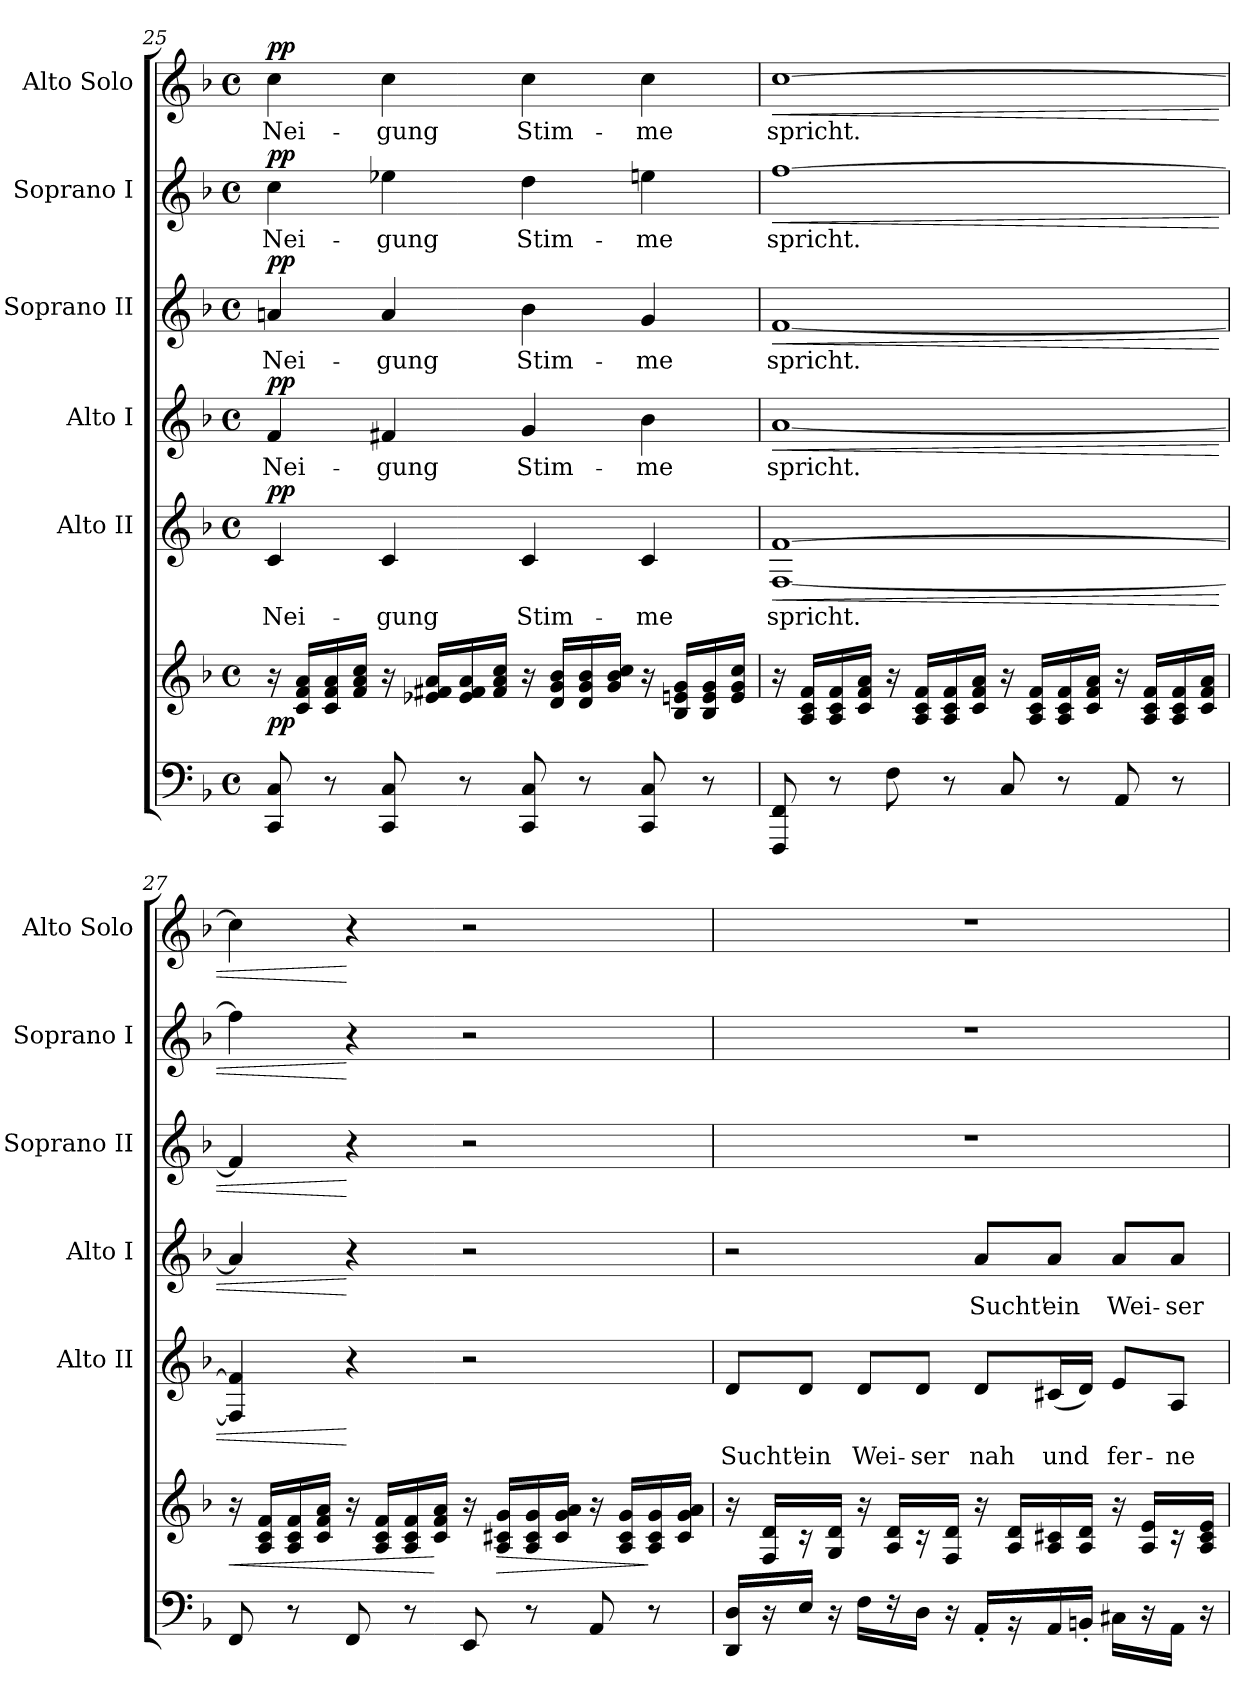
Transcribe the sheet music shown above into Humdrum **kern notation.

**kern	**kern	**dynam	**kern	**text	**dynam	**kern	**text	**dynam	**kern	**text	**dynam	**kern	**text	**dynam	**kern	**text	**dynam
*part7	*part6	*part6	*part5	*part5	*part5	*part4	*part4	*part4	*part3	*part3	*part3	*part2	*part2	*part2	*part1	*part1	*part1
*staff7	*staff6	*staff6	*staff5	*staff5	*staff5	*staff4	*staff4	*staff4	*staff3	*staff3	*staff3	*staff2	*staff2	*staff2	*staff1	*staff1	*staff1
*	*	*	*I"Alto II	*	*	*I"Alto I	*	*	*I"Soprano II	*	*	*I"Soprano I	*	*	*I"Alto Solo	*	*
*	*	*	*I'Alto II	*	*	*I'Alto I	*	*	*I'Soprano II	*	*	*I'Soprano I	*	*	*I'Alto Solo	*	*
!!LO:LB:g=z
*clefF4	*clefG2	*	*clefG2	*	*	*clefG2	*	*	*clefG2	*	*	*clefG2	*	*	*clefG2	*	*
*k[b-]	*k[b-]	*	*k[b-]	*	*	*k[b-]	*	*	*k[b-]	*	*	*k[b-]	*	*	*k[b-]	*	*
*F:	*F:	*	*F:	*	*	*F:	*	*	*F:	*	*	*F:	*	*	*F:	*	*
*M4/4	*M4/4	*	*M4/4	*	*	*M4/4	*	*	*M4/4	*	*	*M4/4	*	*	*M4/4	*	*
*met(c)	*met(c)	*	*met(c)	*	*	*met(c)	*	*	*met(c)	*	*	*met(c)	*	*	*met(c)	*	*
=25	=25	=25	=25	=25	=25	=25	=25	=25	=25	=25	=25	=25	=25	=25	=25	=25	=25
!	!	!LO:DY:b	!	!	!LO:DY:a	!	!	!LO:DY:a	!	!	!LO:DY:a	!	!	!LO:DY:a	!	!	!LO:DY:a
8CC/ 8C/	16r	pp	4c/	Nei-	pp	4f/	Nei-	pp	4an/	Nei-	pp	4cc\	Nei-	pp	4cc\	Nei-	pp
.	16c/ 16f/ 16a/LL	.	.	.	.	.	.	.	.	.	.	.	.	.	.	.	.
8r	16c/ 16f/ 16a/	.	.	.	.	.	.	.	.	.	.	.	.	.	.	.	.
.	16f/ 16a/ 16cc/JJ	.	.	.	.	.	.	.	.	.	.	.	.	.	.	.	.
8CC/ 8C/	16r	.	4c/	-gung	.	4f#X/	-gung	.	4a/	-gung	.	4ee-X\	-gung	.	4cc\	-gung	.
.	16e-X/ 16f#X/ 16a/LL	.	.	.	.	.	.	.	.	.	.	.	.	.	.	.	.
8r	16e-/ 16f#/ 16a/	.	.	.	.	.	.	.	.	.	.	.	.	.	.	.	.
.	16f#/ 16a/ 16cc/JJ	.	.	.	.	.	.	.	.	.	.	.	.	.	.	.	.
8CC/ 8C/	16r	.	4c/	Stim-	.	4g/	Stim-	.	4b-\	Stim-	.	4dd\	Stim-	.	4cc\	Stim-	.
.	16d/ 16g/ 16b-/LL	.	.	.	.	.	.	.	.	.	.	.	.	.	.	.	.
8r	16d/ 16g/ 16b-/	.	.	.	.	.	.	.	.	.	.	.	.	.	.	.	.
.	16g/ 16b-/ 16cc/JJ	.	.	.	.	.	.	.	.	.	.	.	.	.	.	.	.
8CC/ 8C/	16r	.	4c/	-me	.	4b-\	-me	.	4g/	-me	.	4een\	-me	.	4cc\	-me	.
.	16B-/ 16en/ 16g/LL	.	.	.	.	.	.	.	.	.	.	.	.	.	.	.	.
8r	16B-/ 16e/ 16g/	.	.	.	.	.	.	.	.	.	.	.	.	.	.	.	.
.	16e/ 16g/ 16cc/JJ	.	.	.	.	.	.	.	.	.	.	.	.	.	.	.	.
=26	=26	=26	=26	=26	=26	=26	=26	=26	=26	=26	=26	=26	=26	=26	=26	=26	=26
*	*^	*	*	*	*	*	*	*	*	*	*	*	*	*	*	*	*
!	!	!	!	!	!	!LO:HP:b	!	!	!	!	!	!	!	!	!	!	!	!
!	!	!	!	!	!	!LO:HP:n=1:b	!	!	!LO:HP:b	!	!	!	!	!	!	!	!	!
!	!	!	!	!	!	!	!	!	!LO:HP:n=1:b	!	!	!LO:HP:b	!	!	!	!	!	!
!	!	!	!	!	!	!	!	!	!	!	!	!LO:HP:n=1:b	!	!	!LO:HP:b	!	!	!
!	!	!	!	!	!	!	!	!	!	!	!	!	!	!	!LO:HP:n=1:b	!	!	!LO:HP:b
!	!	!	!	!	!	!	!	!	!	!	!	!	!	!	!	!	!	!LO:HP:n=1:b
8FFF/ 8FF/	16r	16ryy	.	[1F [1f	spricht.	< >	[1a	spricht.	< >	[1f	spricht.	< >	[1ff	spricht.	< >	[1cc	spricht.	< >
.	16A/ 16c/ 16f/LL	16ryy	.	.	.	.	.	.	.	.	.	.	.	.	.	.	.	.
8r	16A/ 16c/ 16f/	8ryy	.	.	.	.	.	.	.	.	.	.	.	.	.	.	.	.
.	16c/ 16f/ 16a/JJ	.	.	.	.	.	.	.	.	.	.	.	.	.	.	.	.	.
8F\	16r	8ryy	.	.	.	.	.	.	.	.	.	.	.	.	.	.	.	.
.	16A/ 16c/ 16f/LL	.	.	.	.	.	.	.	.	.	.	.	.	.	.	.	.	.
8r	16A/ 16c/ 16f/	8ryy	.	.	.	.	.	.	.	.	.	.	.	.	.	.	.	.
.	16c/ 16f/ 16a/JJ	.	.	.	.	.	.	.	.	.	.	.	.	.	.	.	.	.
8C/	16r	2ryy	.	.	.	.	.	.	.	.	.	.	.	.	.	.	.	.
.	16A/ 16c/ 16f/LL	.	.	.	.	.	.	.	.	.	.	.	.	.	.	.	.	.
8r	16A/ 16c/ 16f/	.	.	.	.	.	.	.	.	.	.	.	.	.	.	.	.	.
.	16c/ 16f/ 16a/JJ	.	.	.	.	.	.	.	.	.	.	.	.	.	.	.	.	.
8AA/	16r	.	.	.	.	.	.	.	.	.	.	.	.	.	.	.	.	.
.	16A/ 16c/ 16f/LL	.	.	.	.	.	.	.	.	.	.	.	.	.	.	.	.	.
8r	16A/ 16c/ 16f/	.	.	.	.	.	.	.	.	.	.	.	.	.	.	.	.	.
.	16c/ 16f/ 16a/JJ	.	.	.	.	.	.	.	.	.	.	.	.	.	.	.	.	.
*	*v	*v	*	*	*	*	*	*	*	*	*	*	*	*	*	*	*	*
!!LO:PB:g=z
=27	=27	=27	=27	=27	=27	=27	=27	=27	=27	=27	=27	=27	=27	=27	=27	=27	=27
!	!	!LO:HP:b	!	!	!	!	!	!	!	!	!	!	!	!	!	!	!
8FF/	16r	<	4F/] 4f/]	.	.	4a/]	.	.	4f/]	.	.	4ff\]	.	.	4cc\]	.	.
.	16A/ 16c/ 16f/LL	.	.	.	.	.	.	.	.	.	.	.	.	.	.	.	.
8r	16A/ 16c/ 16f/	.	.	.	.	.	.	.	.	.	.	.	.	.	.	.	.
.	16c/ 16f/ 16a/JJ	.	.	.	.	.	.	.	.	.	.	.	.	.	.	.	.
8FF/	16r	.	4r	.	[	4r	.	[	4r	.	[	4r	.	[	4r	.	[
.	16A/ 16c/ 16f/LL	.	.	.	.	.	.	.	.	.	.	.	.	.	.	.	.
8r	16A/ 16c/ 16f/	.	.	.	.	.	.	.	.	.	.	.	.	.	.	.	.
.	16c/ 16f/ 16a/JJ	[	.	.	.	.	.	.	.	.	.	.	.	.	.	.	.
8EE/	16r	.	2r	.	]	2r	.	]	2r	.	]	2r	.	]	2r	.	]
!	!	!LO:HP:b	!	!	!	!	!	!	!	!	!	!	!	!	!	!	!
.	16A/ 16c#X/ 16g/LL	>	.	.	.	.	.	.	.	.	.	.	.	.	.	.	.
8r	16A/ 16c#/ 16g/	.	.	.	.	.	.	.	.	.	.	.	.	.	.	.	.
.	16c#/ 16g/ 16a/JJ	.	.	.	.	.	.	.	.	.	.	.	.	.	.	.	.
8AA/	16r	.	.	.	.	.	.	.	.	.	.	.	.	.	.	.	.
.	16A/ 16c#/ 16g/LL	.	.	.	.	.	.	.	.	.	.	.	.	.	.	.	.
8r	16A/ 16c#/ 16g/	]	.	.	.	.	.	.	.	.	.	.	.	.	.	.	.
.	16c#/ 16g/ 16a/JJ	.	.	.	.	.	.	.	.	.	.	.	.	.	.	.	.
=28	=28	=28	=28	=28	=28	=28	=28	=28	=28	=28	=28	=28	=28	=28	=28	=28	=28
16DD/ 16D/KL	16r	.	8d/L	Sucht'	.	2r	.	.	1r	.	.	1r	.	.	1r	.	.
16r	16F/ 16d/KL	.	.	.	.	.	.	.	.	.	.	.	.	.	.	.	.
16E/Jk	16r	.	8d/J	ein	.	.	.	.	.	.	.	.	.	.	.	.	.
16r	16G/ 16d/Jk	.	.	.	.	.	.	.	.	.	.	.	.	.	.	.	.
16F\KL	16r	.	8d/L	Wei-	.	.	.	.	.	.	.	.	.	.	.	.	.
16r	16A/ 16d/KL	.	.	.	.	.	.	.	.	.	.	.	.	.	.	.	.
16D\Jk	16r	.	8d/J	-ser	.	.	.	.	.	.	.	.	.	.	.	.	.
16r	16F/ 16d/Jk	.	.	.	.	.	.	.	.	.	.	.	.	.	.	.	.
16AA'</KL	16r	.	8d/L	nah	.	8a/L	Sucht'	.	.	.	.	.	.	.	.	.	.
16r	16A/ 16d/LL	.	.	.	.	.	.	.	.	.	.	.	.	.	.	.	.
16AA/L	16A/ 16c#X/	.	(16c#X/L	und	.	8a/J	ein	.	.	.	.	.	.	.	.	.	.
16BBn'</JJ	16A/ 16d/JJ	.	16d/JJ)	.	.	.	.	.	.	.	.	.	.	.	.	.	.
16C#X\KL	16r	.	8e/L	fer-	.	8a/L	Wei-	.	.	.	.	.	.	.	.	.	.
16r	16A/ 16e/KL	.	.	.	.	.	.	.	.	.	.	.	.	.	.	.	.
16AA\Jk	16r	.	8A/J	-ne	.	8a/J	-ser	.	.	.	.	.	.	.	.	.	.
16r	16A/ 16c#/ 16e/Jk	.	.	.	.	.	.	.	.	.	.	.	.	.	.	.	.
=	=	=	=	=	=	=	=	=	=	=	=	=	=	=	=	=	=
*-	*-	*-	*-	*-	*-	*-	*-	*-	*-	*-	*-	*-	*-	*-	*-	*-	*-
